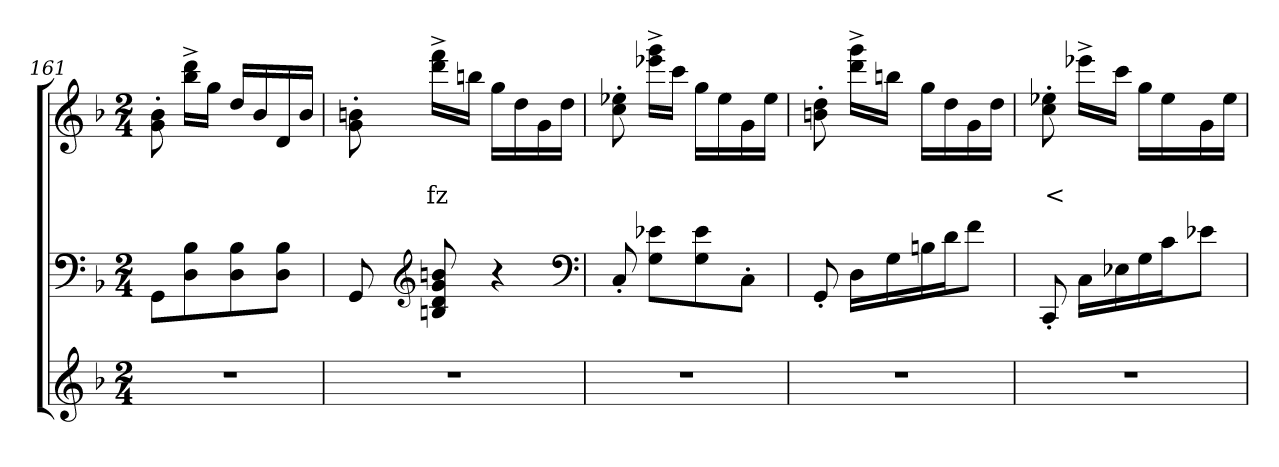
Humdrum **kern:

**kern	**kern	**kern	**text	**text
*part3	*part2	*part1	*part1	*part1
*staff3	*staff2	*staff1	*staff1	*staff1
*clefG2	*clefF4	*clefG2	*	*
*k[b-]	*k[b-]	*k[b-]	*	*
*M2/4	*M2/4	*M2/4	*	*
=161	=161	=161	=161	=161
2r	8GGL	8b-\'> 8g\'>	.	.
.	8B- 8D	16ddd^> 16bb-^>LL	.	.
.	.	16ggJJ	.	.
.	8B- 8D	16ddLL	.	.
.	.	16b-	.	.
.	8B- 8DJ	16d	.	.
.	.	16b-JJ	.	.
=162	=162	=162	=162	=162
2r	8GG	8bn\'> 8g\'>	.	.
*	*clefG2	*	*	*
.	8bn 8g 8d 8Bn	16fff^> 16ddd^>LL	.	fz
.	.	16bbnJJ	.	.
.	4r	16ggLL	.	.
.	.	16dd	.	.
.	.	16g	.	.
.	.	16ddJJ	.	.
*	*clefF4	*	*	*
=163	=163	=163	=163	=163
2r	8C'>	8ee-X'> 8cc'>	.	.
.	8e-X 8GL	16ggg^> 16eee-^>LL	.	.
.	.	16cccJJ	.	.
.	8e- 8G	16ggLL	.	.
.	.	16ee-	.	.
.	8C'>J	16g	.	.
.	.	16ee-JJ	.	.
=164	=164	=164	=164	=164
2r	8GG'>	8dd'> 8bn'>	.	.
.	16DLL	16ggg^> 16ddd^>LL	.	.
.	16G	16bbnJJ	.	.
.	16Bn	16ggLL	.	.
.	16dJ	16dd	.	.
.	8fJ	16g	.	.
.	.	16ddJJ	.	.
=165	=165	=165	=165	=165
2r	8CC'>	8ee-X'> 8cc'>	.	<
.	16CLL	16eee-^>LL	.	.
.	16E-X	16cccJJ	.	.
.	16G	16ggLL	.	.
.	16cJ	16ee-	.	.
.	8e-J	16g	.	.
.	.	16ee-JJ	.	.
=	=	=	=	=
*-	*-	*-	*-	*-
